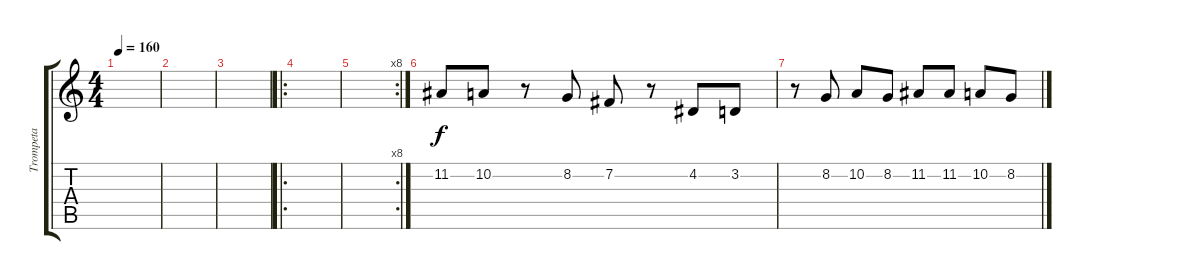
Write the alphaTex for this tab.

\track ("Trompeta" "Trompeta") {instrument trumpet}
\staff {score tabs}
\tuning (E4 B3 G3 D3 A2 E2) {hide}
\ts (4 4)
\tempo 160
\clef g2
\ks c
|
|
|
\ro
|
\rc 8
|
11.2.8 10.2.8 r.8 8.2.8 7.2.8 r.8 4.2.8 3.2.8 |
r.8 8.2.8 10.2.8 8.2.8 11.2.8 11.2.8 10.2.8 8.2.8
